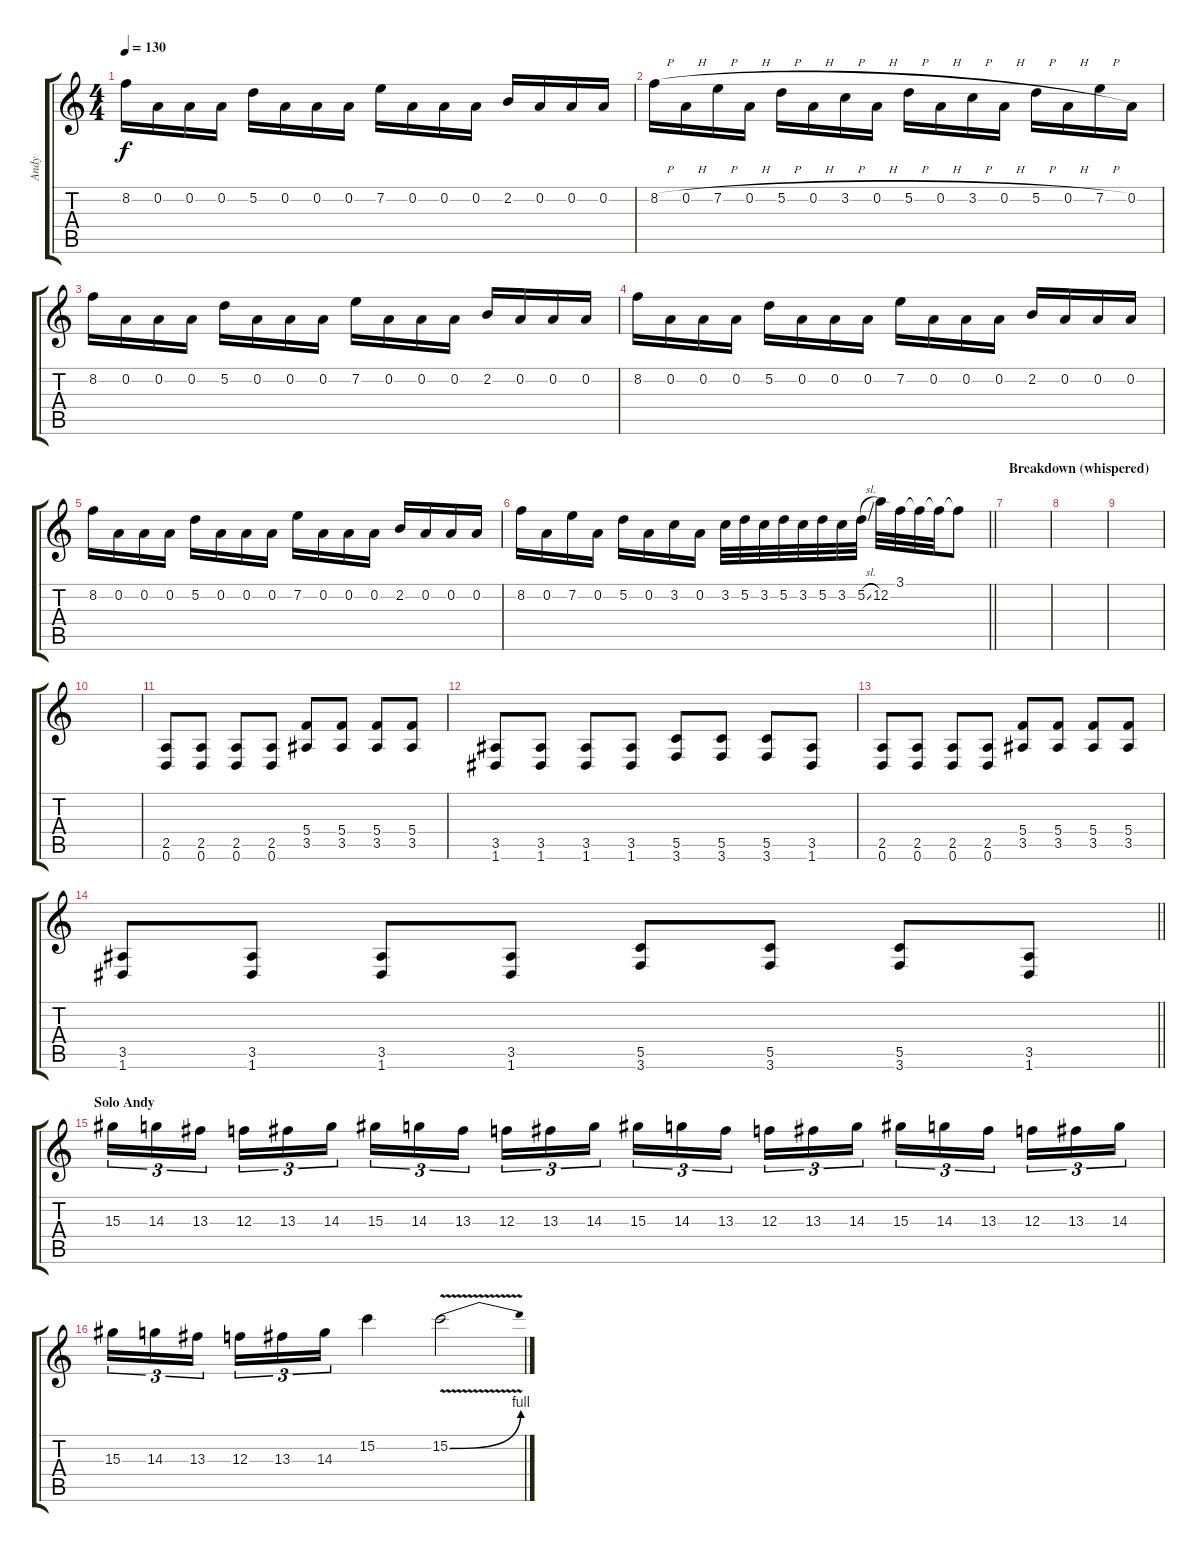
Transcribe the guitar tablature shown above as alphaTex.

\track ("Andy" "Andy") {instrument distortionguitar}
\staff {score tabs}
\tuning (D4 A3 F3 C3 G2 D2) {hide}
\ts (4 4)
\tempo 130
\clef g2
\ks c
8.2.16{dy f} 0.2.16 0.2.16 0.2.16 5.2.16 0.2.16 0.2.16 0.2.16 7.2.16 0.2.16 0.2.16 0.2.16 2.2.16 0.2.16 0.2.16 0.2.16 |
8.2{h}.16 0.2{h}.16 7.2{h}.16 0.2{h}.16 5.2{h}.16 0.2{h}.16 3.2{h}.16 0.2{h}.16 5.2{h}.16 0.2{h}.16 3.2{h}.16 0.2{h}.16 5.2{h}.16 0.2{h}.16 7.2{h}.16 0.2.16 |
8.2.16 0.2.16 0.2.16 0.2.16 5.2.16 0.2.16 0.2.16 0.2.16 7.2.16 0.2.16 0.2.16 0.2.16 2.2.16 0.2.16 0.2.16 0.2.16 |
8.2.16 0.2.16 0.2.16 0.2.16 5.2.16 0.2.16 0.2.16 0.2.16 7.2.16 0.2.16 0.2.16 0.2.16 2.2.16 0.2.16 0.2.16 0.2.16 |
8.2.16 0.2.16 0.2.16 0.2.16 5.2.16 0.2.16 0.2.16 0.2.16 7.2.16 0.2.16 0.2.16 0.2.16 2.2.16 0.2.16 0.2.16 0.2.16 |
\barLineRight lightlight
8.2.16 0.2.16 7.2.16 0.2.16 5.2.16 0.2.16 3.2.16 0.2.16 3.2.32 5.2.32 3.2.32 5.2.32 3.2.32 5.2.32 3.2.32 5.2{sl}.32 12.2.32 3.1.32 3.1{t}.32 3.1{t}.32 3.1{t}.8 |
\section ("" "Breakdown (whispered)")
|
|
|
|
(2.5 0.6).8 (2.5 0.6).8 (2.5 0.6).8 (2.5 0.6).8 (5.4 3.5).8 (5.4 3.5).8 (5.4 3.5).8 (5.4 3.5).8 |
(3.5 1.6).8 (3.5 1.6).8 (3.5 1.6).8 (3.5 1.6).8 (5.5 3.6).8 (5.5 3.6).8 (5.5 3.6).8 (3.5 1.6).8 |
(2.5 0.6).8 (2.5 0.6).8 (2.5 0.6).8 (2.5 0.6).8 (5.4 3.5).8 (5.4 3.5).8 (5.4 3.5).8 (5.4 3.5).8 |
\barLineRight lightlight
(3.5 1.6).8 (3.5 1.6).8 (3.5 1.6).8 (3.5 1.6).8 (5.5 3.6).8 (5.5 3.6).8 (5.5 3.6).8 (3.5 1.6).8 |
\section ("" "Solo Andy")
15.3.16{tu (3 2) volume 16} 14.3.16{tu (3 2)} 13.3.16{tu (3 2) beam splitsecondary} 12.3.16{tu (3 2)} 13.3.16{tu (3 2)} 14.3.16{tu (3 2)} 15.3.16{tu (3 2)} 14.3.16{tu (3 2)} 13.3.16{tu (3 2) beam splitsecondary} 12.3.16{tu (3 2)} 13.3.16{tu (3 2)} 14.3.16{tu (3 2)} 15.3.16{tu (3 2)} 14.3.16{tu (3 2)} 13.3.16{tu (3 2) beam splitsecondary} 12.3.16{tu (3 2)} 13.3.16{tu (3 2)} 14.3.16{tu (3 2)} 15.3.16{tu (3 2)} 14.3.16{tu (3 2)} 13.3.16{tu (3 2) beam splitsecondary} 12.3.16{tu (3 2)} 13.3.16{tu (3 2)} 14.3.16{tu (3 2)} |
15.3.16{tu (3 2)} 14.3.16{tu (3 2)} 13.3.16{tu (3 2) beam splitsecondary} 12.3.16{tu (3 2)} 13.3.16{tu (3 2)} 14.3.16{tu (3 2)} 15.2.4 15.2{be (bend 0 0 60 4) v}.2
